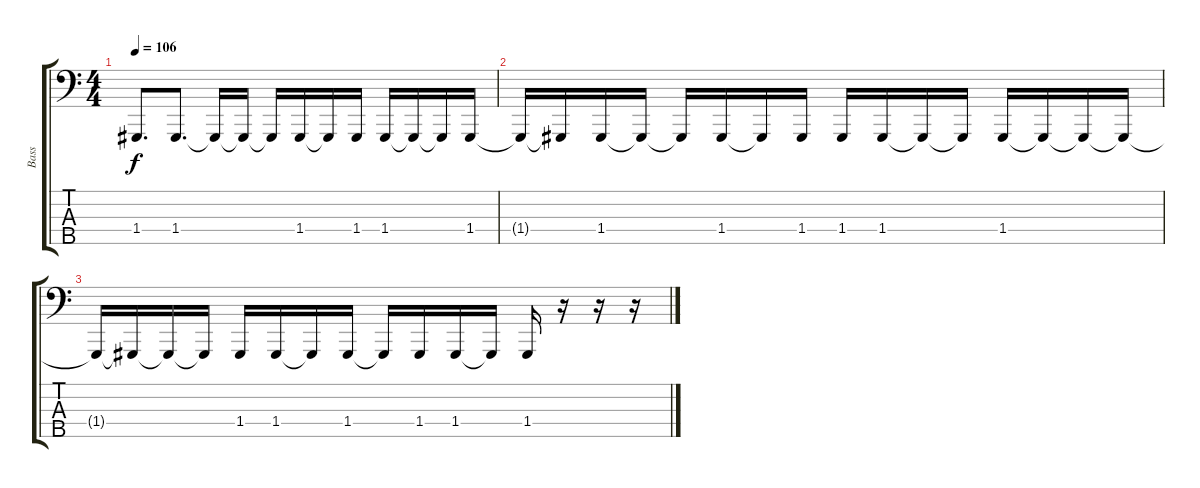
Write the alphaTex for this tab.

\track ("Bass" "Bass") {instrument electricbasspick}
\staff {score tabs}
\tuning (D2 A1 E1 G0 E0) {hide}
\ts (4 4)
\tempo 106
\clef f4
\ks c
1.4.8{d dy f} 1.4.8{d} 1.4{t}.16 1.4{t}.16 1.4{t}.16 1.4.16 1.4{t}.16 1.4.16 1.4.16 1.4{t}.16 1.4{t}.16 1.4.16 |
1.4{t}.16 1.4{t}.16 1.4.16 1.4{t}.16 1.4{t}.16 1.4.16 1.4{t}.16 1.4.16 1.4.16 1.4.16 1.4{t}.16 1.4{t}.16 1.4.16 1.4{t}.16 1.4{t}.16 1.4{t}.16 |
1.4{t}.16 1.4{t}.16 1.4{t}.16 1.4{t}.16 1.4.16 1.4.16 1.4{t}.16 1.4.16 1.4{t}.16 1.4.16 1.4.16 1.4{t}.16 1.4.16 r.16 r.16 r.16
